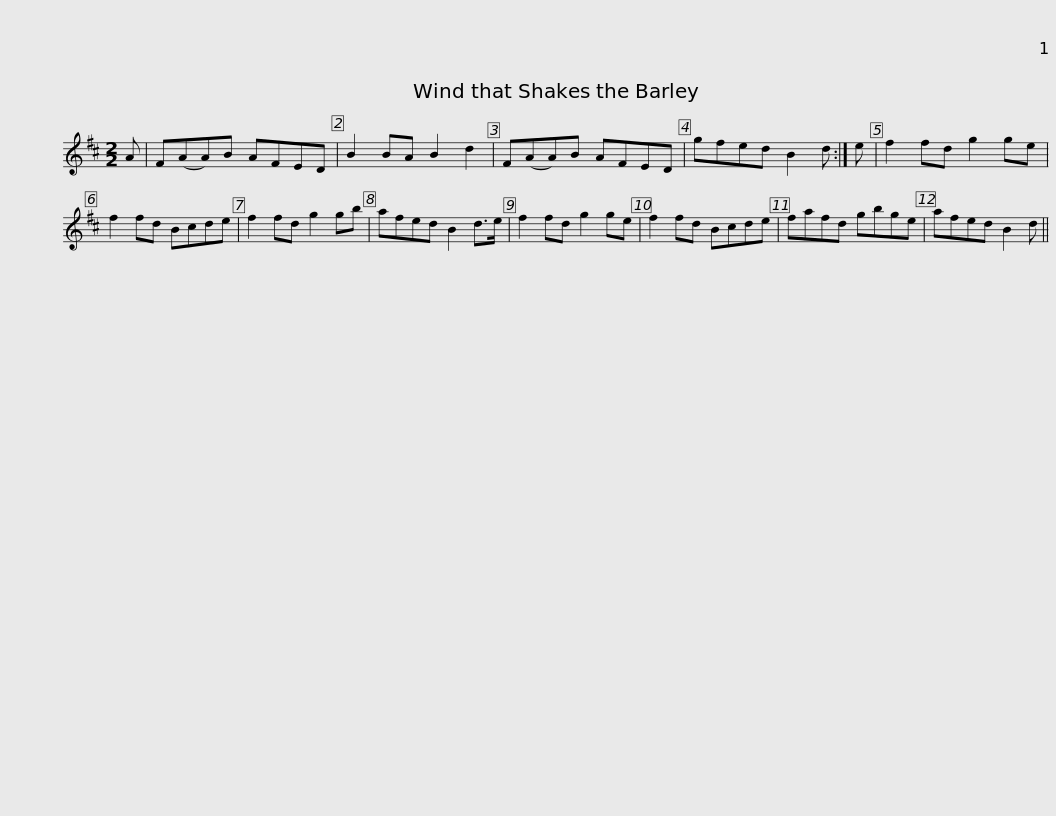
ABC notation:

X:1
L:1/8
M:2/2
I:linebreak $
K:D
V:1 treble
V:1
 A | F(AA)B AFED | B2 BA B2 d2 | F(AA)B AFED | gfed B2 d :| %5
 e | f2 fd g2 ge |$ f2 fd Bcde | f2 fd g2 gb | afed B2 d>e | %10
 f2 fd g2 ge | f2 fd Bcde | fafd gbge |$ afed B2 d || %14
